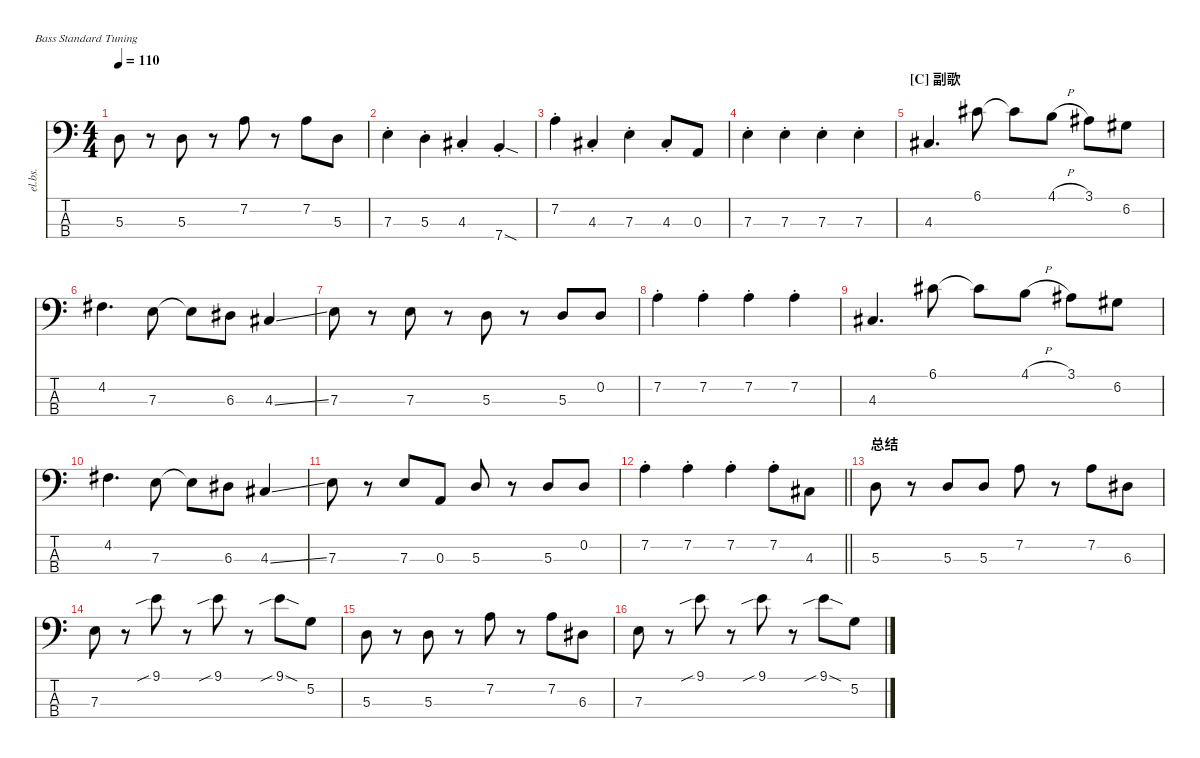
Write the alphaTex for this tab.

\defaultSystemsLayout 4
\hideDynamics
\bracketExtendMode nobrackets
\track ("Electric Bass" "el.bs.") {instrument electricbassfinger}
\staff {score tabs}
\tuning (G2 D2 A1 E1)
\ts (4 4)
\tempo 110
\clef f4
\ks c
5.3.8{dy mf beam Down} r.8{beam Down} 5.3.8{beam Down} r.8{beam Down} 7.2.8{beam Down} r.8{beam Down} 7.2.8{beam Down} 5.3.8{beam Down} |
7.3{st}.4{beam Down} 5.3{st}.4{beam Down} 4.3{st acc #}.4{beam Up} 7.4{sod st}.4{beam Up} |
7.2{st}.4{beam Down} 4.3{st acc #}.4{beam Up} 7.3{st}.4{beam Down} 4.3{st acc #}.8{beam Up} 0.3.8{beam Up} |
7.3{st}.4{beam Down} 7.3{st}.4{beam Down} 7.3{st}.4{beam Down} 7.3{st}.4{beam Down} |
\section ("C" "副歌")
4.3{acc #}.4{d beam Up} 6.1{acc #}.8{beam Down} 6.1{t acc #}.8{beam Down} 4.1{h}.8{beam Down} 3.1{acc #}.8{beam Down} 6.2{acc #}.8{beam Down} |
4.2{acc #}.4{d beam Down} 7.3.8{beam Down} 7.3{t}.8{beam Down} 6.3{acc #}.8{beam Down} 4.3{ss acc #}.4{beam Up} |
7.3.8{beam Down} r.8{beam Down} 7.3.8{beam Down} r.8{beam Down} 5.3.8{beam Down} r.8{beam Down} 5.3.8{beam Up} 0.2.8{beam Up} |
7.2{st}.4{beam Down} 7.2{st}.4{beam Down} 7.2{st}.4{beam Down} 7.2{st}.4{beam Down} |
4.3{acc #}.4{d beam Up} 6.1{acc #}.8{beam Down} 6.1{t acc #}.8{beam Down} 4.1{h}.8{beam Down} 3.1{acc #}.8{beam Down} 6.2{acc #}.8{beam Down} |
4.2{acc #}.4{d beam Down} 7.3.8{beam Down} 7.3{t}.8{beam Down} 6.3{acc #}.8{beam Down} 4.3{ss acc #}.4{beam Up} |
7.3.8{beam Down} r.8{beam Down} 7.3.8{beam Up} 0.3.8{beam Up} 5.3.8{beam Up} r.8{beam Down} 5.3.8{beam Up} 0.2.8{beam Up} |
\barLineRight lightlight
7.2{st}.4{beam Down} 7.2{st}.4{beam Down} 7.2{st}.4{beam Down} 7.2{st}.8{beam Down} 4.3{acc #}.8{beam Down} |
\section ("" "总结")
5.3.8{beam Down} r.8{beam Down} 5.3.8{beam Up} 5.3.8{beam Up} 7.2.8{beam Down} r.8{beam Down} 7.2.8{beam Down} 6.3{acc #}.8{beam Down} |
7.3.8{beam Down} r.8{beam Down} 9.1{sib}.8{beam Down} r.8{beam Down} 9.1{sib}.8{beam Down} r.8{beam Down} 9.1{sib sod}.8{beam Down} 5.2.8{beam Down} |
5.3.8{beam Down} r.8{beam Down} 5.3.8{beam Down} r.8{beam Down} 7.2.8{beam Down} r.8{beam Down} 7.2.8{beam Down} 6.3{acc #}.8{beam Down} |
7.3.8{beam Down} r.8{beam Down} 9.1{sib}.8{beam Down} r.8{beam Down} 9.1{sib}.8{beam Down} r.8{beam Down} 9.1{sib sod}.8{beam Down} 5.2.8{beam Down}
